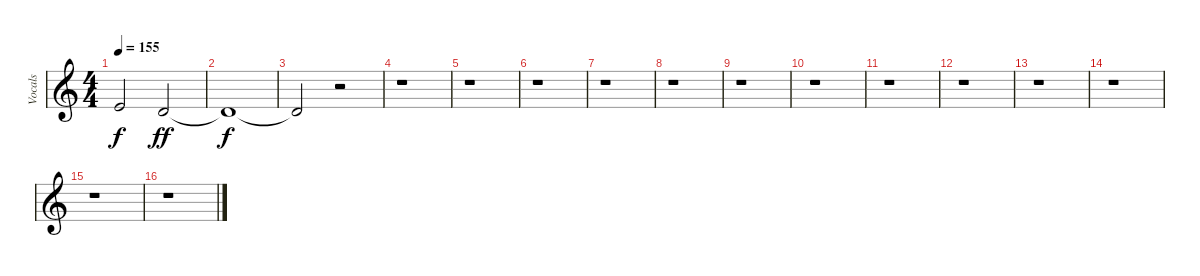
\track ("Vocals" "Vocals") {instrument clarinet}
\staff {score}
\tuning (E4 B3 G3 D3 A2 E2) {hide}
\ts (4 4)
\tempo 155
\clef g2
\ks c
0.1{t}.2{dy f} 3.2.2{dy ff} |
3.2{t}.1{dy f} |
3.2{t}.2 r.2 |
r.1 |
r.1 |
r.1 |
r.1 |
r.1 |
r.1 |
r.1 |
r.1 |
r.1 |
r.1 |
r.1 |
r.1 |
r.1
